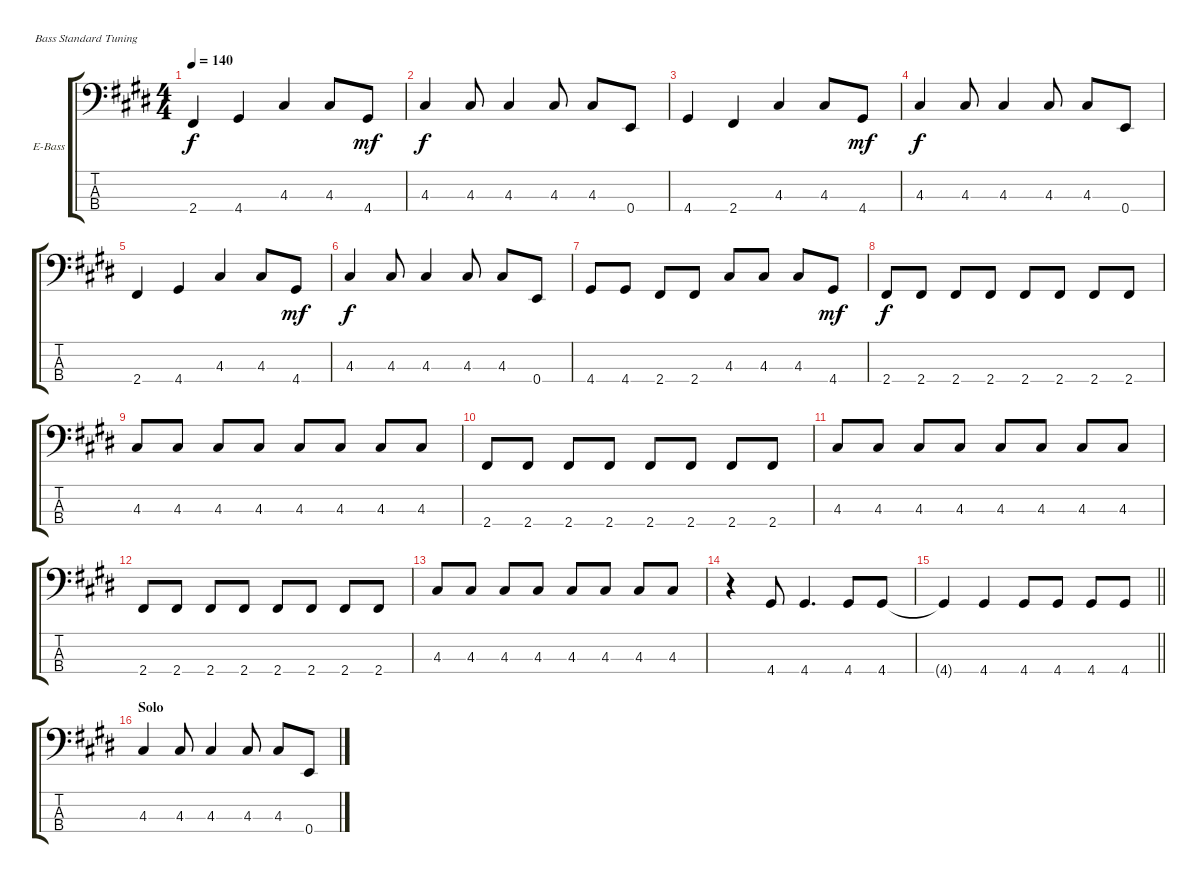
\bracketExtendMode groupsimilarinstruments
\firstSystemTrackNameOrientation horizontal
\otherSystemsTrackNameOrientation horizontal
\track ("Mike [Bass]" "E-Bass") {instrument electricbasspick}
\staff {score tabs}
\tuning (G2 D2 A1 E1)
\ts (4 4)
\tempo 140
\clef f4
\ks e
2.4.4{dy f} 4.4.4 4.3.4 4.3.8 4.4.8{dy mf} |
4.3.4{dy f} 4.3.8 4.3.4 4.3.8 4.3.8 0.4.8 |
4.4.4 2.4.4 4.3.4 4.3.8 4.4.8{dy mf} |
4.3.4{dy f} 4.3.8 4.3.4 4.3.8 4.3.8 0.4.8 |
2.4.4 4.4.4 4.3.4 4.3.8 4.4.8{dy mf} |
4.3.4{dy f} 4.3.8 4.3.4 4.3.8 4.3.8 0.4.8 |
4.4.8 4.4.8 2.4.8 2.4.8 4.3.8 4.3.8 4.3.8 4.4.8{dy mf} |
2.4.8{dy f} 2.4.8 2.4.8 2.4.8 2.4.8 2.4.8 2.4.8 2.4.8 |
4.3.8 4.3.8 4.3.8 4.3.8 4.3.8 4.3.8 4.3.8 4.3.8 |
2.4.8 2.4.8 2.4.8 2.4.8 2.4.8 2.4.8 2.4.8 2.4.8 |
4.3.8 4.3.8 4.3.8 4.3.8 4.3.8 4.3.8 4.3.8 4.3.8 |
2.4.8 2.4.8 2.4.8 2.4.8 2.4.8 2.4.8 2.4.8 2.4.8 |
4.3.8 4.3.8 4.3.8 4.3.8 4.3.8 4.3.8 4.3.8 4.3.8 |
r.4 4.4.8 4.4.4{d} 4.4.8 4.4.8 |
\barLineRight lightlight
4.4{t}.4 4.4.4 4.4.8 4.4.8 4.4.8 4.4.8 |
\section ("" "Solo")
4.3.4 4.3.8 4.3.4 4.3.8 4.3.8 0.4.8
